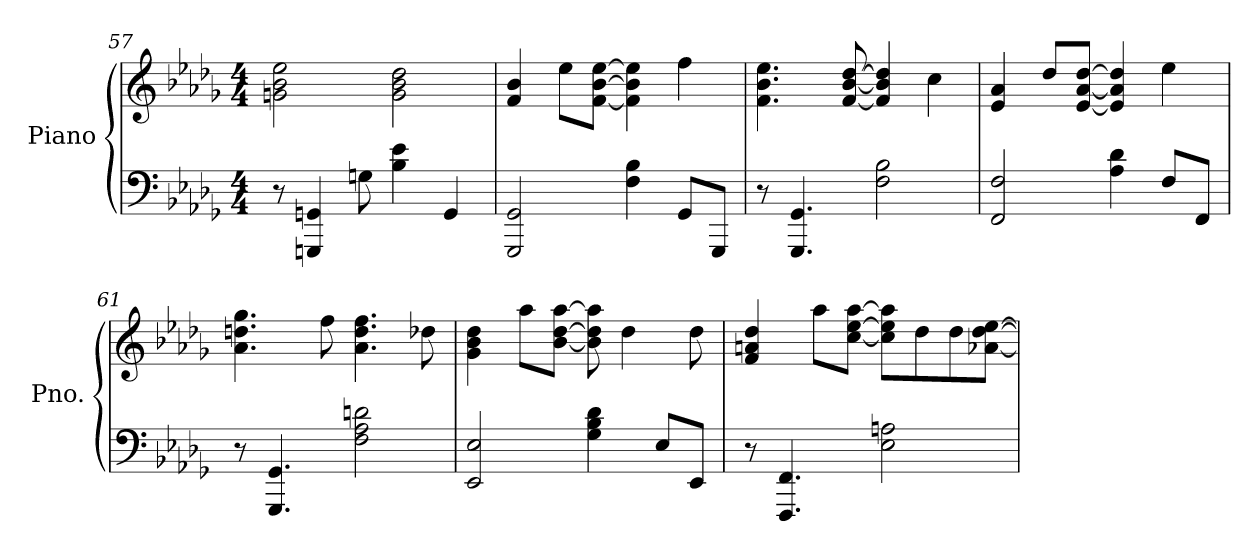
**kern	**kern
*part1	*part1
*staff2	*staff1
*I"Piano	*
*I'Pno.	*
!!LO:PB:g=z
*clefF4	*clefG2
*k[b-e-a-d-g-]	*k[b-e-a-d-g-]
*M4/4	*M4/4
=57	=57
8r	2gn\ 2b-\ 2ee-\
4GGGn/ 4GGn/	.
8Gn\	.
4B-\ 4e-\	2g\ 2b-\ 2dd-\
4GG/	.
=58	=58
2GGG-/ 2GG-/	4f/ 4b-/
.	8ee-\L
.	[8f\ [8b-\ [8ee-\J
4F\ 4B-\	4f\] 4b-\] 4ee-\]
8GG-/L	4ff\
8GGG-/J	.
=59	=59
8r	4.f\ 4.b-\ 4.ee-\
4.GGG-/ 4.GG-/	.
.	[8f/ [8b-/ [8dd-/
2F\ 2B-\	4f/] 4b-/] 4dd-/]
.	4cc\
=60	=60
2FF/ 2F/	4e-/ 4a-/
.	8dd-/L
.	[8e-/ [8a-/ [8dd-/J
4A-\ 4d-\	4e-/] 4a-/] 4dd-/]
8F/L	4ee-\
8FF/J	.
=61	=61
8r	4.a-\ 4.ddn\ 4.gg-\
4.GGG-/ 4.GG-/	.
.	8ff\
2F\ 2A-\ 2dn\	4.a-\ 4.dd\ 4.ff\
.	8dd-X\
!!LO:LB:g=z
=62	=62
2EE-/ 2E-/	4g-\ 4b-\ 4dd-\
.	8aa-\L
.	[8b-\ [8dd-\ [8aa-\J
4G-\ 4B-\ 4d-\	8b-\] 8dd-\] 8aa-\]
.	4dd-\
8E-/L	.
8EE-/J	8dd-\
=63	=63
8r	4f/ 4an/ 4dd-/
4.FFF/ 4.FF/	.
.	8aa-\L
.	[8cc\ [8ee-\ [8aa-\J
2E-\ 2An\	8cc\] 8ee-\] 8aa-\]L
.	8dd-\
.	8dd-\
.	[8a-X\ [8dd-\ [8ee-\J
=	=
*-	*-
